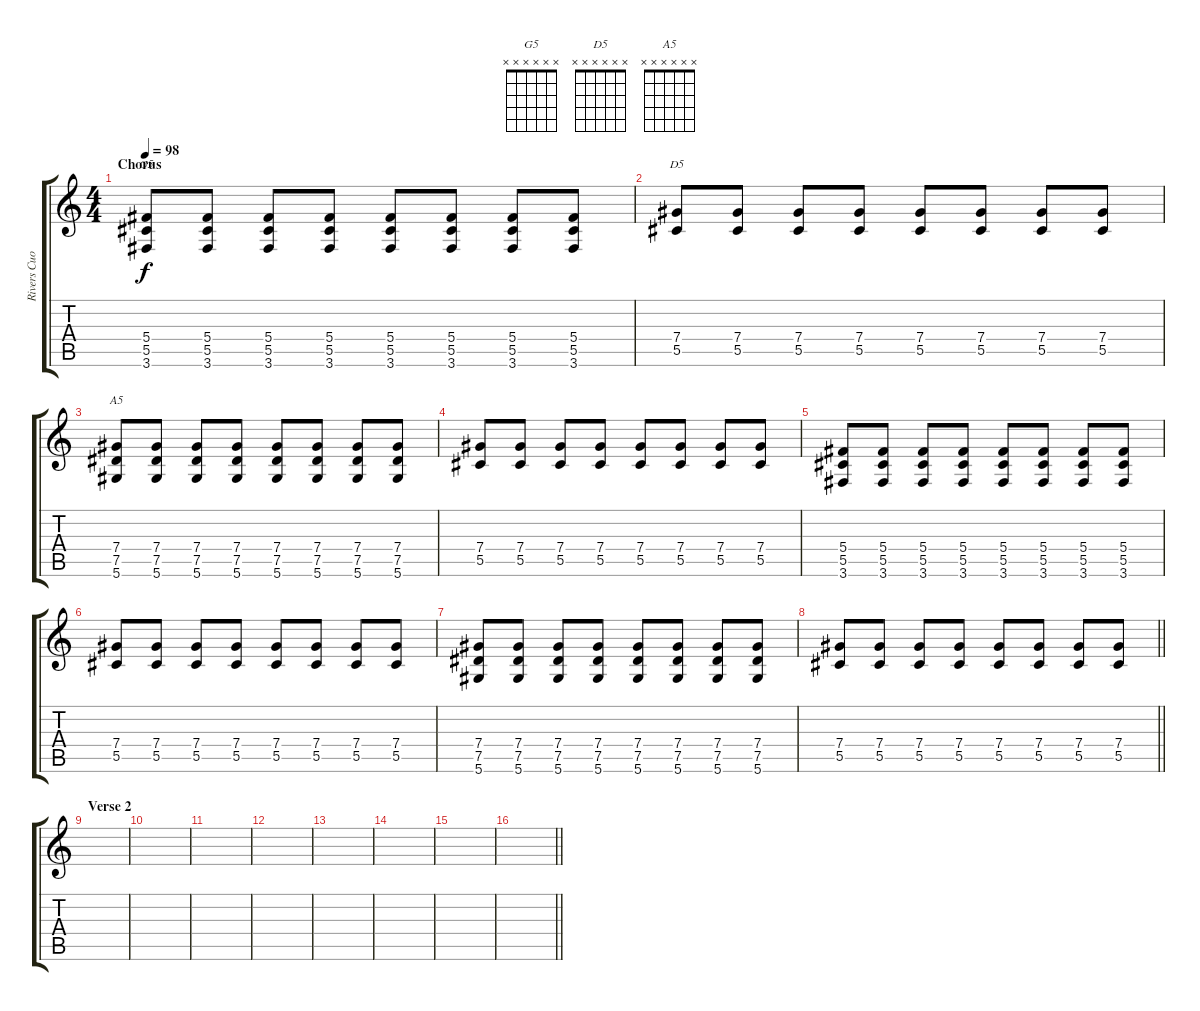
\track ("Rivers Cuomo - Guitar" "Rivers Cuo") {instrument distortionguitar}
\staff {score tabs}
\tuning (Eb4 Bb3 Gb3 Db3 Ab2 Eb2) {hide}
\chord ("G5" x x x x x x)
\chord ("D5" x x x x x x)
\chord ("A5" x x x x x x)
\ts (4 4)
\section ("" "Chorus")
\tempo 98
\clef g2
\ks c
(5.4 5.5 3.6).8{ch "G5" dy f} (5.4 5.5 3.6).8 (5.4 5.5 3.6).8 (5.4 5.5 3.6).8 (5.4 5.5 3.6).8 (5.4 5.5 3.6).8 (5.4 5.5 3.6).8 (5.4 5.5 3.6).8 |
(7.4 5.5).8{ch "D5"} (7.4 5.5).8 (7.4 5.5).8 (7.4 5.5).8 (7.4 5.5).8 (7.4 5.5).8 (7.4 5.5).8 (7.4 5.5).8 |
(7.4 7.5 5.6).8{ch "A5"} (7.4 7.5 5.6).8 (7.4 7.5 5.6).8 (7.4 7.5 5.6).8 (7.4 7.5 5.6).8 (7.4 7.5 5.6).8 (7.4 7.5 5.6).8 (7.4 7.5 5.6).8 |
(7.4 5.5).8 (7.4 5.5).8 (7.4 5.5).8 (7.4 5.5).8 (7.4 5.5).8 (7.4 5.5).8 (7.4 5.5).8 (7.4 5.5).8 |
(5.4 5.5 3.6).8 (5.4 5.5 3.6).8 (5.4 5.5 3.6).8 (5.4 5.5 3.6).8 (5.4 5.5 3.6).8 (5.4 5.5 3.6).8 (5.4 5.5 3.6).8 (5.4 5.5 3.6).8 |
(7.4 5.5).8 (7.4 5.5).8 (7.4 5.5).8 (7.4 5.5).8 (7.4 5.5).8 (7.4 5.5).8 (7.4 5.5).8 (7.4 5.5).8 |
(7.4 7.5 5.6).8 (7.4 7.5 5.6).8 (7.4 7.5 5.6).8 (7.4 7.5 5.6).8 (7.4 7.5 5.6).8 (7.4 7.5 5.6).8 (7.4 7.5 5.6).8 (7.4 7.5 5.6).8 |
\barLineRight lightlight
(7.4 5.5).8 (7.4 5.5).8 (7.4 5.5).8 (7.4 5.5).8 (7.4 5.5).8 (7.4 5.5).8 (7.4 5.5).8 (7.4 5.5).8 |
\section ("" "Verse 2")
|
|
|
|
|
|
|
\barLineRight lightlight
